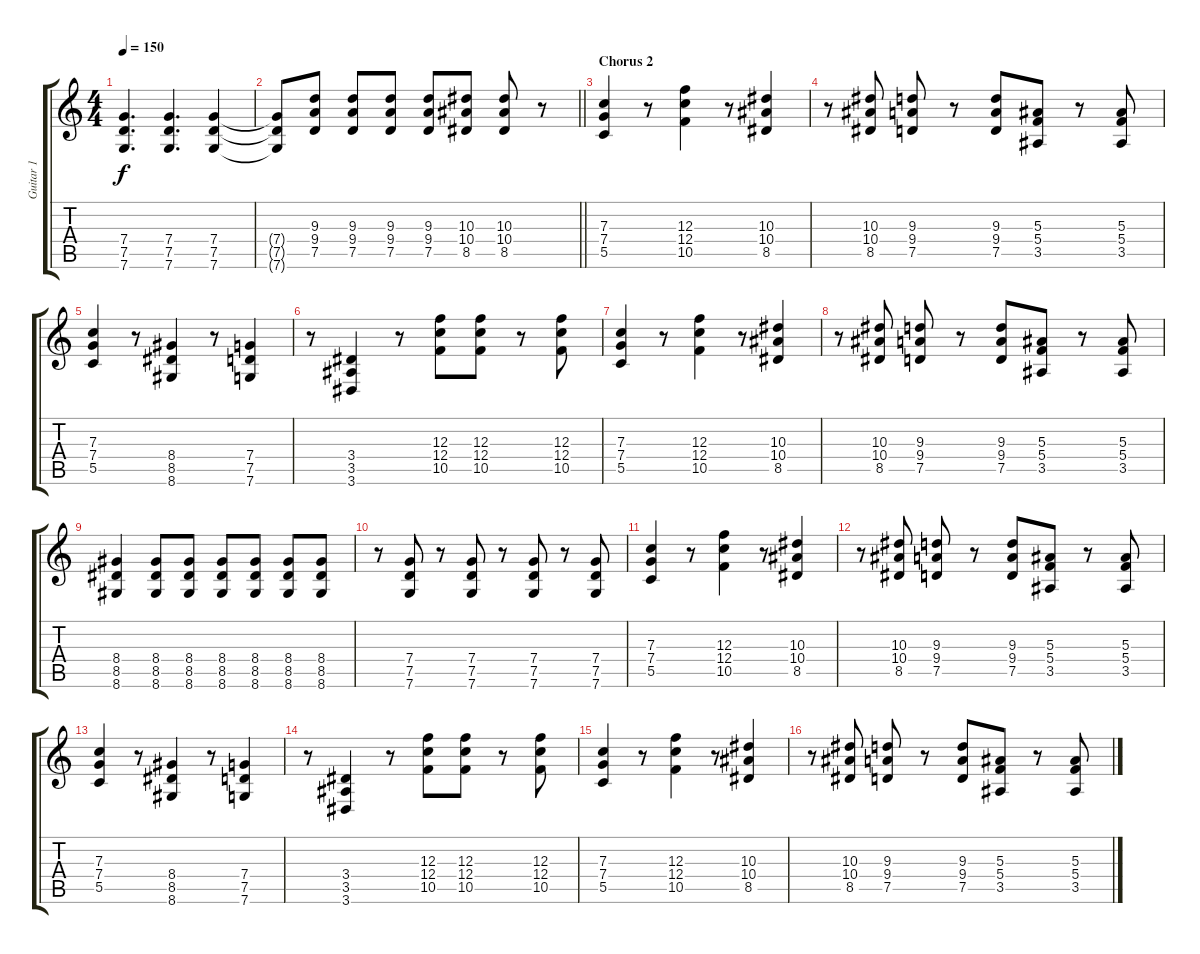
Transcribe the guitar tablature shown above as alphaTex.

\track ("Guitar 1" "Guitar 1") {instrument distortionguitar}
\staff {score tabs}
\tuning (D4 A3 F3 C3 G2 C2) {hide}
\ts (4 4)
\tempo 150
\clef g2
\ks c
(7.4 7.5 7.6).4{d dy f} (7.4 7.5 7.6).4{d} (7.4 7.5 7.6).4 |
\barLineRight lightlight
(7.4{t} 7.5{t} 7.6{t}).8 (9.3 9.4 7.5).8 (9.3 9.4 7.5).8 (9.3 9.4 7.5).8 (9.3 9.4 7.5).8 (10.3 10.4 8.5).8 (10.3 10.4 8.5).8 r.8 |
\section ("" "Chorus 2")
(7.3 7.4 5.5).4 r.8 (12.3 12.4 10.5).4 r.8 (10.3 10.4 8.5).4 |
r.8 (10.3 10.4 8.5).8 (9.3 9.4 7.5).8 r.8 (9.3 9.4 7.5).8 (5.3 5.4 3.5).8 r.8 (5.3 5.4 3.5).8 |
(7.3 7.4 5.5).4 r.8 (8.4 8.5 8.6).4 r.8 (7.4 7.5 7.6).4 |
r.8 (3.4 3.5 3.6).4 r.8 (12.3 12.4 10.5).8 (12.3 12.4 10.5).8 r.8 (12.3 12.4 10.5).8 |
(7.3 7.4 5.5).4 r.8 (12.3 12.4 10.5).4 r.8 (10.3 10.4 8.5).4 |
r.8 (10.3 10.4 8.5).8 (9.3 9.4 7.5).8 r.8 (9.3 9.4 7.5).8 (5.3 5.4 3.5).8 r.8 (5.3 5.4 3.5).8 |
(8.4 8.5 8.6).4 (8.4 8.5 8.6).8 (8.4 8.5 8.6).8 (8.4 8.5 8.6).8 (8.4 8.5 8.6).8 (8.4 8.5 8.6).8 (8.4 8.5 8.6).8 |
r.8 (7.4 7.5 7.6).8 r.8 (7.4 7.5 7.6).8 r.8 (7.4 7.5 7.6).8 r.8 (7.4 7.5 7.6).8 |
(7.3 7.4 5.5).4 r.8 (12.3 12.4 10.5).4 r.8 (10.3 10.4 8.5).4 |
r.8 (10.3 10.4 8.5).8 (9.3 9.4 7.5).8 r.8 (9.3 9.4 7.5).8 (5.3 5.4 3.5).8 r.8 (5.3 5.4 3.5).8 |
(7.3 7.4 5.5).4 r.8 (8.4 8.5 8.6).4 r.8 (7.4 7.5 7.6).4 |
r.8 (3.4 3.5 3.6).4 r.8 (12.3 12.4 10.5).8 (12.3 12.4 10.5).8 r.8 (12.3 12.4 10.5).8 |
(7.3 7.4 5.5).4 r.8 (12.3 12.4 10.5).4 r.8 (10.3 10.4 8.5).4 |
r.8 (10.3 10.4 8.5).8 (9.3 9.4 7.5).8 r.8 (9.3 9.4 7.5).8 (5.3 5.4 3.5).8 r.8 (5.3 5.4 3.5).8
